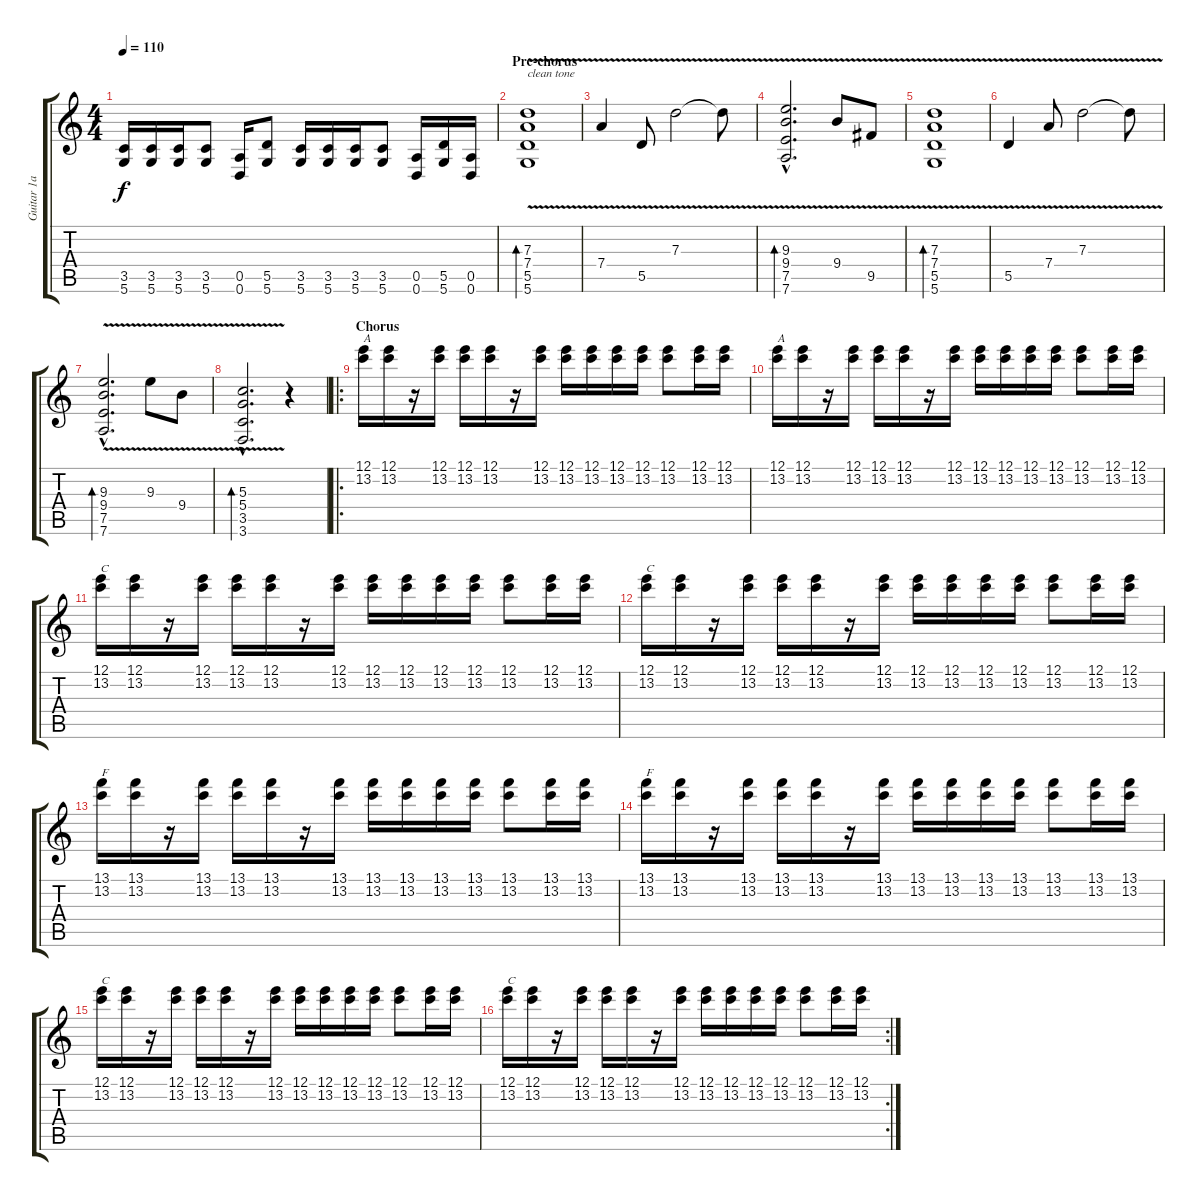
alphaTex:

\track ("Guitar 1a" "Guitar 1a") {instrument overdrivenguitar}
\staff {score tabs}
\tuning (E4 B3 G3 D3 A2 D2) {hide}
\ts (4 4)
\tempo 110
\clef g2
\ks c
(3.5 5.6).16{dy f} (3.5 5.6).16 (3.5 5.6).16 (3.5 5.6).8 (0.5 0.6).16 (5.5 5.6).8 (3.5 5.6).16 (3.5 5.6).16 (3.5 5.6).16 (3.5 5.6).8 (0.5 0.6).16 (5.5 5.6).16 (0.5 0.6).16 |
\section ("" "Pre-chorus")
(7.3{v} 7.4{v} 5.5{v} 5.6{v}).1{bd 240 txt "clean tone" instrument electricguitarclean} |
7.4{v}.4 5.5{v}.8 7.3{v}.2 7.3{t}.8 |
(9.3{v hac} 9.4{v hac} 7.5{v hac} 7.6{v hac}).2{d bd 240} 9.4{v}.8 9.5{v}.8 |
(7.3{v} 7.4{v} 5.5{v} 5.6{v}).1{bd 240} |
5.5{v}.4 7.4{v}.8 7.3{v}.2 7.3{t}.8 |
(9.3{v hac} 9.4{v hac} 7.5{v hac} 7.6{v hac}).2{d bd 240} 9.3{v}.8 9.4{v}.8 |
(5.3{v hac} 5.4{v hac} 3.5{v hac} 3.6{v hac}).2{d bd 480} r.4{instrument overdrivenguitar} |
\ro
\section ("" "Chorus")
(12.1 13.2).16{txt "A"} (12.1 13.2).16 r.16 (12.1 13.2).16 (12.1 13.2).16 (12.1 13.2).16 r.16 (12.1 13.2).16 (12.1 13.2).16 (12.1 13.2).16 (12.1 13.2).16 (12.1 13.2).16 (12.1 13.2).8 (12.1 13.2).16 (12.1 13.2).16 |
(12.1 13.2).16{txt "A"} (12.1 13.2).16 r.16 (12.1 13.2).16 (12.1 13.2).16 (12.1 13.2).16 r.16 (12.1 13.2).16 (12.1 13.2).16 (12.1 13.2).16 (12.1 13.2).16 (12.1 13.2).16 (12.1 13.2).8 (12.1 13.2).16 (12.1 13.2).16 |
(12.1 13.2).16{txt "C"} (12.1 13.2).16 r.16 (12.1 13.2).16 (12.1 13.2).16 (12.1 13.2).16 r.16 (12.1 13.2).16 (12.1 13.2).16 (12.1 13.2).16 (12.1 13.2).16 (12.1 13.2).16 (12.1 13.2).8 (12.1 13.2).16 (12.1 13.2).16 |
(12.1 13.2).16{txt "C"} (12.1 13.2).16 r.16 (12.1 13.2).16 (12.1 13.2).16 (12.1 13.2).16 r.16 (12.1 13.2).16 (12.1 13.2).16 (12.1 13.2).16 (12.1 13.2).16 (12.1 13.2).16 (12.1 13.2).8 (12.1 13.2).16 (12.1 13.2).16 |
(13.1 13.2).16{txt "F"} (13.1 13.2).16 r.16 (13.1 13.2).16 (13.1 13.2).16 (13.1 13.2).16 r.16 (13.1 13.2).16 (13.1 13.2).16 (13.1 13.2).16 (13.1 13.2).16 (13.1 13.2).16 (13.1 13.2).8 (13.1 13.2).16 (13.1 13.2).16 |
(13.1 13.2).16{txt "F"} (13.1 13.2).16 r.16 (13.1 13.2).16 (13.1 13.2).16 (13.1 13.2).16 r.16 (13.1 13.2).16 (13.1 13.2).16 (13.1 13.2).16 (13.1 13.2).16 (13.1 13.2).16 (13.1 13.2).8 (13.1 13.2).16 (13.1 13.2).16 |
(12.1 13.2).16{txt "C"} (12.1 13.2).16 r.16 (12.1 13.2).16 (12.1 13.2).16 (12.1 13.2).16 r.16 (12.1 13.2).16 (12.1 13.2).16 (12.1 13.2).16 (12.1 13.2).16 (12.1 13.2).16 (12.1 13.2).8 (12.1 13.2).16 (12.1 13.2).16 |
\rc 2
(12.1 13.2).16{txt "C"} (12.1 13.2).16 r.16 (12.1 13.2).16 (12.1 13.2).16 (12.1 13.2).16 r.16 (12.1 13.2).16 (12.1 13.2).16 (12.1 13.2).16 (12.1 13.2).16 (12.1 13.2).16 (12.1 13.2).8 (12.1 13.2).16 (12.1 13.2).16
